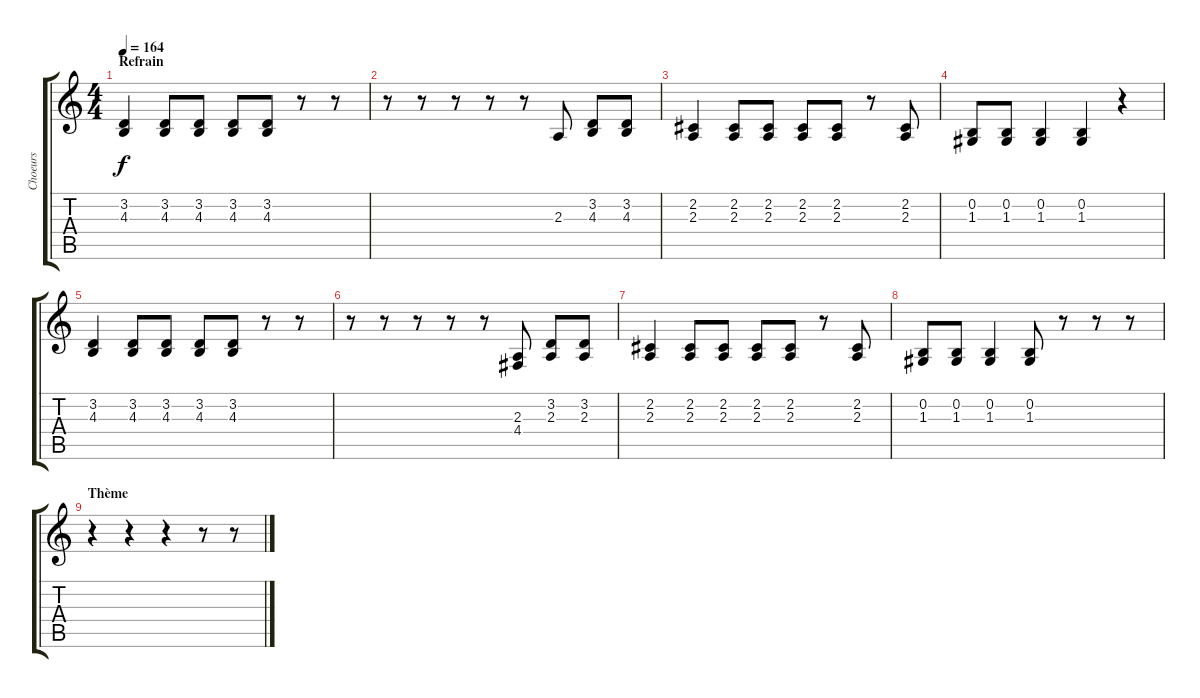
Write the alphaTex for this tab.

\track ("Choeurs" "Choeurs") {instrument frenchhorn}
\staff {score tabs}
\tuning (E4 B3 G3 D3 A2 E2) {hide}
\ts (4 4)
\section ("" "Refrain")
\tempo 164
\clef g2
\ks c
(3.2 4.3).4{dy f} (3.2 4.3).8 (3.2 4.3).8 (3.2 4.3).8 (3.2 4.3).8 r.8 r.8 |
r.8 r.8 r.8 r.8 r.8 2.3.8 (3.2 4.3).8 (3.2 4.3).8 |
(2.2 2.3).4 (2.2 2.3).8 (2.2 2.3).8 (2.2 2.3).8 (2.2 2.3).8 r.8 (2.2 2.3).8 |
(0.2 1.3).8 (0.2 1.3).8 (0.2 1.3).4 (0.2 1.3).4 r.4 |
(3.2 4.3).4 (3.2 4.3).8 (3.2 4.3).8 (3.2 4.3).8 (3.2 4.3).8 r.8 r.8 |
r.8 r.8 r.8 r.8 r.8 (2.3 4.4).8 (3.2 2.3).8 (3.2 2.3).8 |
(2.2 2.3).4 (2.2 2.3).8 (2.2 2.3).8 (2.2 2.3).8 (2.2 2.3).8 r.8 (2.2 2.3).8 |
(0.2 1.3).8 (0.2 1.3).8 (0.2 1.3).4 (0.2 1.3).8 r.8 r.8 r.8 |
\section ("" "Thème")
r.4 r.4 r.4 r.8 r.8
